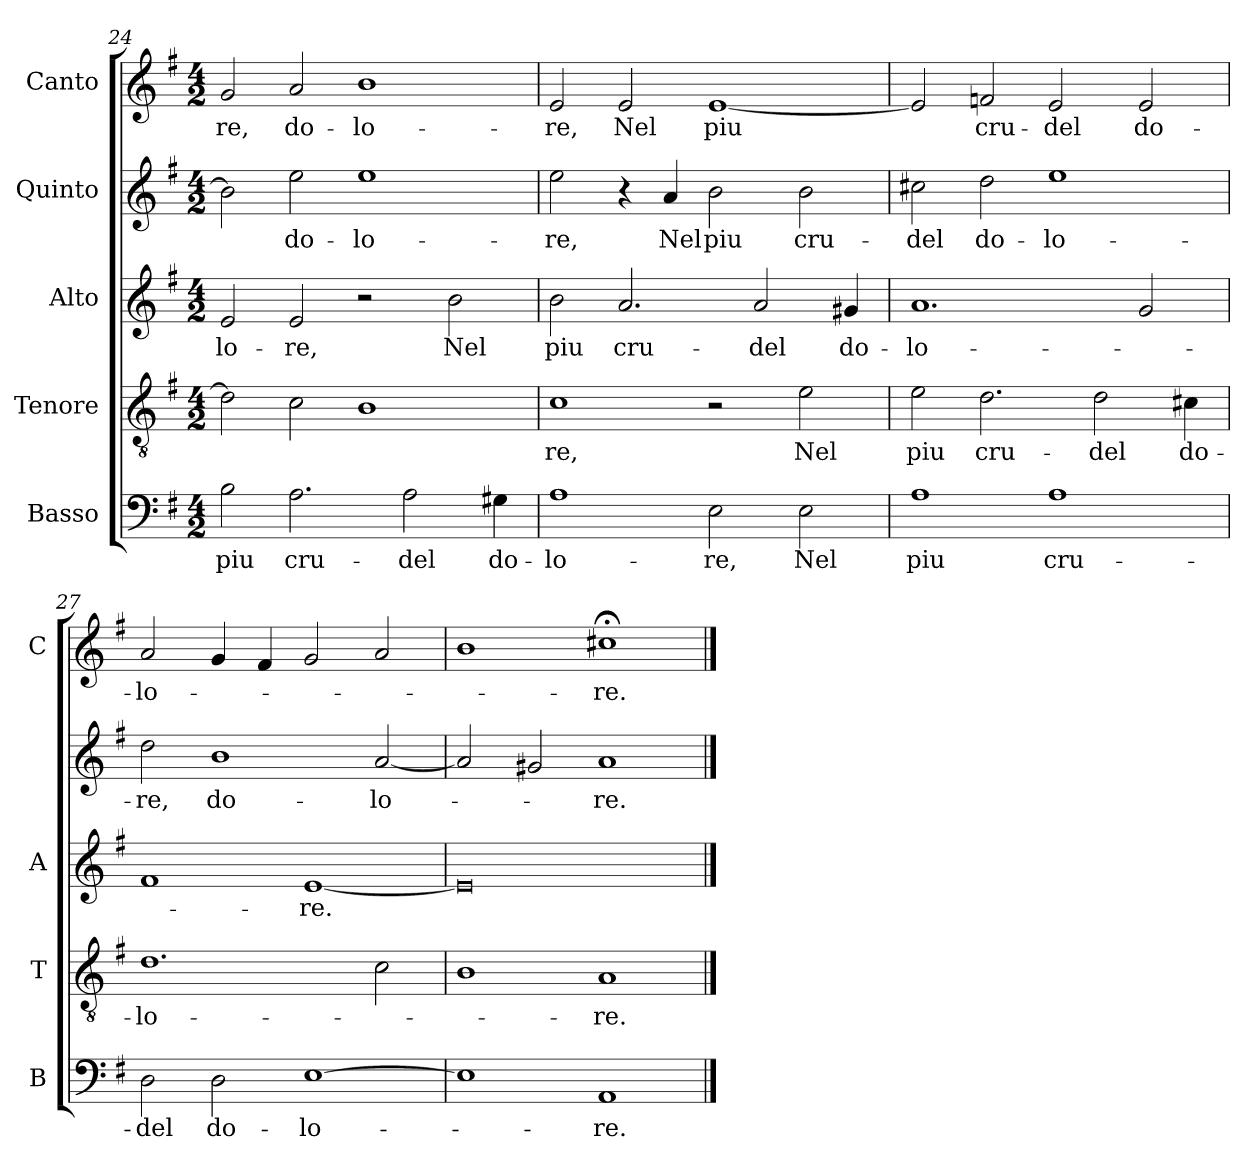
**kern	**text	**kern	**text	**kern	**text	**kern	**text	**kern	**text
*part5	*part5	*part4	*part4	*part3	*part3	*part2	*part2	*part1	*part1
*staff5	*staff5	*staff4	*staff4	*staff3	*staff3	*staff2	*staff2	*staff1	*staff1
*I"Basso	*	*I"Tenore	*	*I"Alto	*	*I"Quinto	*	*I"Canto	*
*I'B	*	*I'T	*	*I'A	*	*	*	*I'C	*
*clefF4	*	*clefGv2	*	*clefG2	*	*clefG2	*	*clefG2	*
*k[f#]	*	*k[f#]	*	*k[f#]	*	*k[f#]	*	*k[f#]	*
*G:	*	*G:	*	*G:	*	*G:	*	*G:	*
*M4/2	*	*M4/2	*	*M4/2	*	*M4/2	*	*M4/2	*
=24	=24	=24	=24	=24	=24	=24	=24	=24	=24
!	!LO:LY:b	!	!	!	!LO:LY:b	!	!	!	!LO:LY:b
2B\	piu	2d\]	.	2e/	-lo-	2b\]	.	2g/	-re,
!	!LO:LY:b	!	!	!	!LO:LY:b	!	!LO:LY:b	!	!LO:LY:b
2.A\	cru-	2c\	.	2e/	-re,	2ee\	do-	2a/	do-
!	!	!	!	!	!	!	!LO:LY:b	!	!LO:LY:b
.	.	1B	.	2r	.	1ee	-lo-	1b	-lo-
!	!LO:LY:b	!	!	!	!	!	!	!	!
2A\	-del	.	.	.	.	.	.	.	.
!	!	!	!	!	!LO:LY:b	!	!	!	!
.	.	.	.	2b\	Nel	.	.	.	.
!	!LO:LY:b	!	!	!	!	!	!	!	!
4G#X\	do-	.	.	.	.	.	.	.	.
=25	=25	=25	=25	=25	=25	=25	=25	=25	=25
!	!LO:LY:b	!	!LO:LY:b	!	!LO:LY:b	!	!LO:LY:b	!	!LO:LY:b
1A	-lo-	1c	-re,	2b\	piu	2ee\	-re,	2e/	-re,
!	!	!	!	!	!LO:LY:b	!	!	!	!LO:LY:b
.	.	.	.	2.a/	cru-	4r	.	2e/	Nel
!	!	!	!	!	!	!	!LO:LY:b	!	!
.	.	.	.	.	.	4a/	Nel	.	.
!	!LO:LY:b	!	!	!	!	!	!LO:LY:b	!	!LO:LY:b
2E\	-re,	2r	.	.	.	2b\	piu	[1e	piu
!	!	!	!	!	!LO:LY:b	!	!	!	!
.	.	.	.	2a/	-del	.	.	.	.
!	!LO:LY:b	!	!LO:LY:b	!	!	!	!LO:LY:b	!	!
2E\	Nel	2e\	Nel	.	.	2b\	cru-	.	.
!	!	!	!	!	!LO:LY:b	!	!	!	!
.	.	.	.	4g#X/	do-	.	.	.	.
!!LO:LB:g=z
=26	=26	=26	=26	=26	=26	=26	=26	=26	=26
!	!LO:LY:b	!	!LO:LY:b	!	!LO:LY:b	!	!LO:LY:b	!	!
1A	piu	2e\	piu	1.a	-lo-	2cc#X\	-del	2e/]	.
!	!	!	!LO:LY:b	!	!	!	!LO:LY:b	!	!LO:LY:b
.	.	2.d\	cru-	.	.	2dd\	do-	2fn/	cru-
!	!LO:LY:b	!	!	!	!	!	!LO:LY:b	!	!LO:LY:b
1A	cru-	.	.	.	.	1ee	-lo-	2e/	-del
!	!	!	!LO:LY:b	!	!	!	!	!	!
.	.	2d\	-del	.	.	.	.	.	.
!	!	!	!	!	!	!	!	!	!LO:LY:b
.	.	.	.	2g/	.	.	.	2e/	do-
!	!	!	!LO:LY:b	!	!	!	!	!	!
.	.	4c#X\	do-	.	.	.	.	.	.
=27	=27	=27	=27	=27	=27	=27	=27	=27	=27
!	!LO:LY:b	!	!LO:LY:b	!	!	!	!LO:LY:b	!	!LO:LY:b
2D\	-del	1.d	-lo-	1f#	.	2dd\	-re,	2a/	-lo-
!	!LO:LY:b	!	!	!	!	!	!LO:LY:b	!	!
2D\	do-	.	.	.	.	1b	do-	4g/	.
.	.	.	.	.	.	.	.	4f#/	.
!	!LO:LY:b	!	!	!	!LO:LY:b	!	!	!	!
[1E	-lo-	.	.	[1e	-re.	.	.	2g/	.
!	!	!	!	!	!	!	!LO:LY:b	!	!
.	.	2c\	.	.	.	[2a/	-lo-	2a/	.
=28	=28	=28	=28	=28	=28	=28	=28	=28	=28
1E]	.	1B	.	0e]	.	2a/]	.	1b	.
.	.	.	.	.	.	2g#X/	.	.	.
!	!LO:LY:b	!	!LO:LY:b	!	!	!	!LO:LY:b	!	!LO:LY:b
1AA	-re.	1A	-re.	.	.	1a	-re.	1cc#X;<	-re.
==	==	==	==	==	==	==	==	==	==
*-	*-	*-	*-	*-	*-	*-	*-	*-	*-
